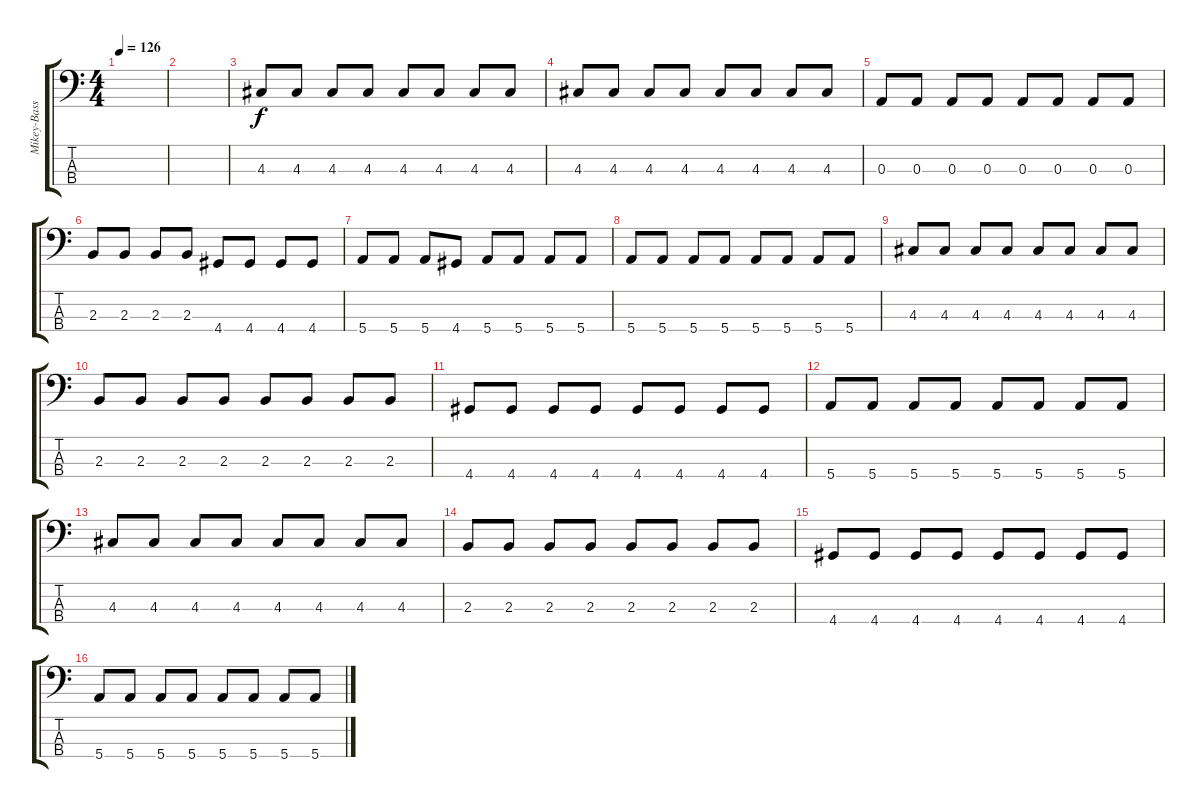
\track ("Mikey-Bass" "Mikey-Bass") {instrument electricbassfinger}
\staff {score tabs}
\tuning (G2 D2 A1 E1) {hide}
\ts (4 4)
\tempo 126
\clef f4
\ks c
|
|
4.3.8 4.3.8 4.3.8 4.3.8 4.3.8 4.3.8 4.3.8 4.3.8 |
4.3.8 4.3.8 4.3.8 4.3.8 4.3.8 4.3.8 4.3.8 4.3.8 |
0.3.8 0.3.8 0.3.8 0.3.8 0.3.8 0.3.8 0.3.8 0.3.8 |
2.3.8 2.3.8 2.3.8 2.3.8 4.4.8 4.4.8 4.4.8 4.4.8 |
5.4.8 5.4.8 5.4.8 4.4.8 5.4.8 5.4.8 5.4.8 5.4.8 |
5.4.8 5.4.8 5.4.8 5.4.8 5.4.8 5.4.8 5.4.8 5.4.8 |
4.3.8 4.3.8 4.3.8 4.3.8 4.3.8 4.3.8 4.3.8 4.3.8 |
2.3.8 2.3.8 2.3.8 2.3.8 2.3.8 2.3.8 2.3.8 2.3.8 |
4.4.8 4.4.8 4.4.8 4.4.8 4.4.8 4.4.8 4.4.8 4.4.8 |
5.4.8 5.4.8 5.4.8 5.4.8 5.4.8 5.4.8 5.4.8 5.4.8 |
4.3.8 4.3.8 4.3.8 4.3.8 4.3.8 4.3.8 4.3.8 4.3.8 |
2.3.8 2.3.8 2.3.8 2.3.8 2.3.8 2.3.8 2.3.8 2.3.8 |
4.4.8 4.4.8 4.4.8 4.4.8 4.4.8 4.4.8 4.4.8 4.4.8 |
5.4.8 5.4.8 5.4.8 5.4.8 5.4.8 5.4.8 5.4.8 5.4.8
